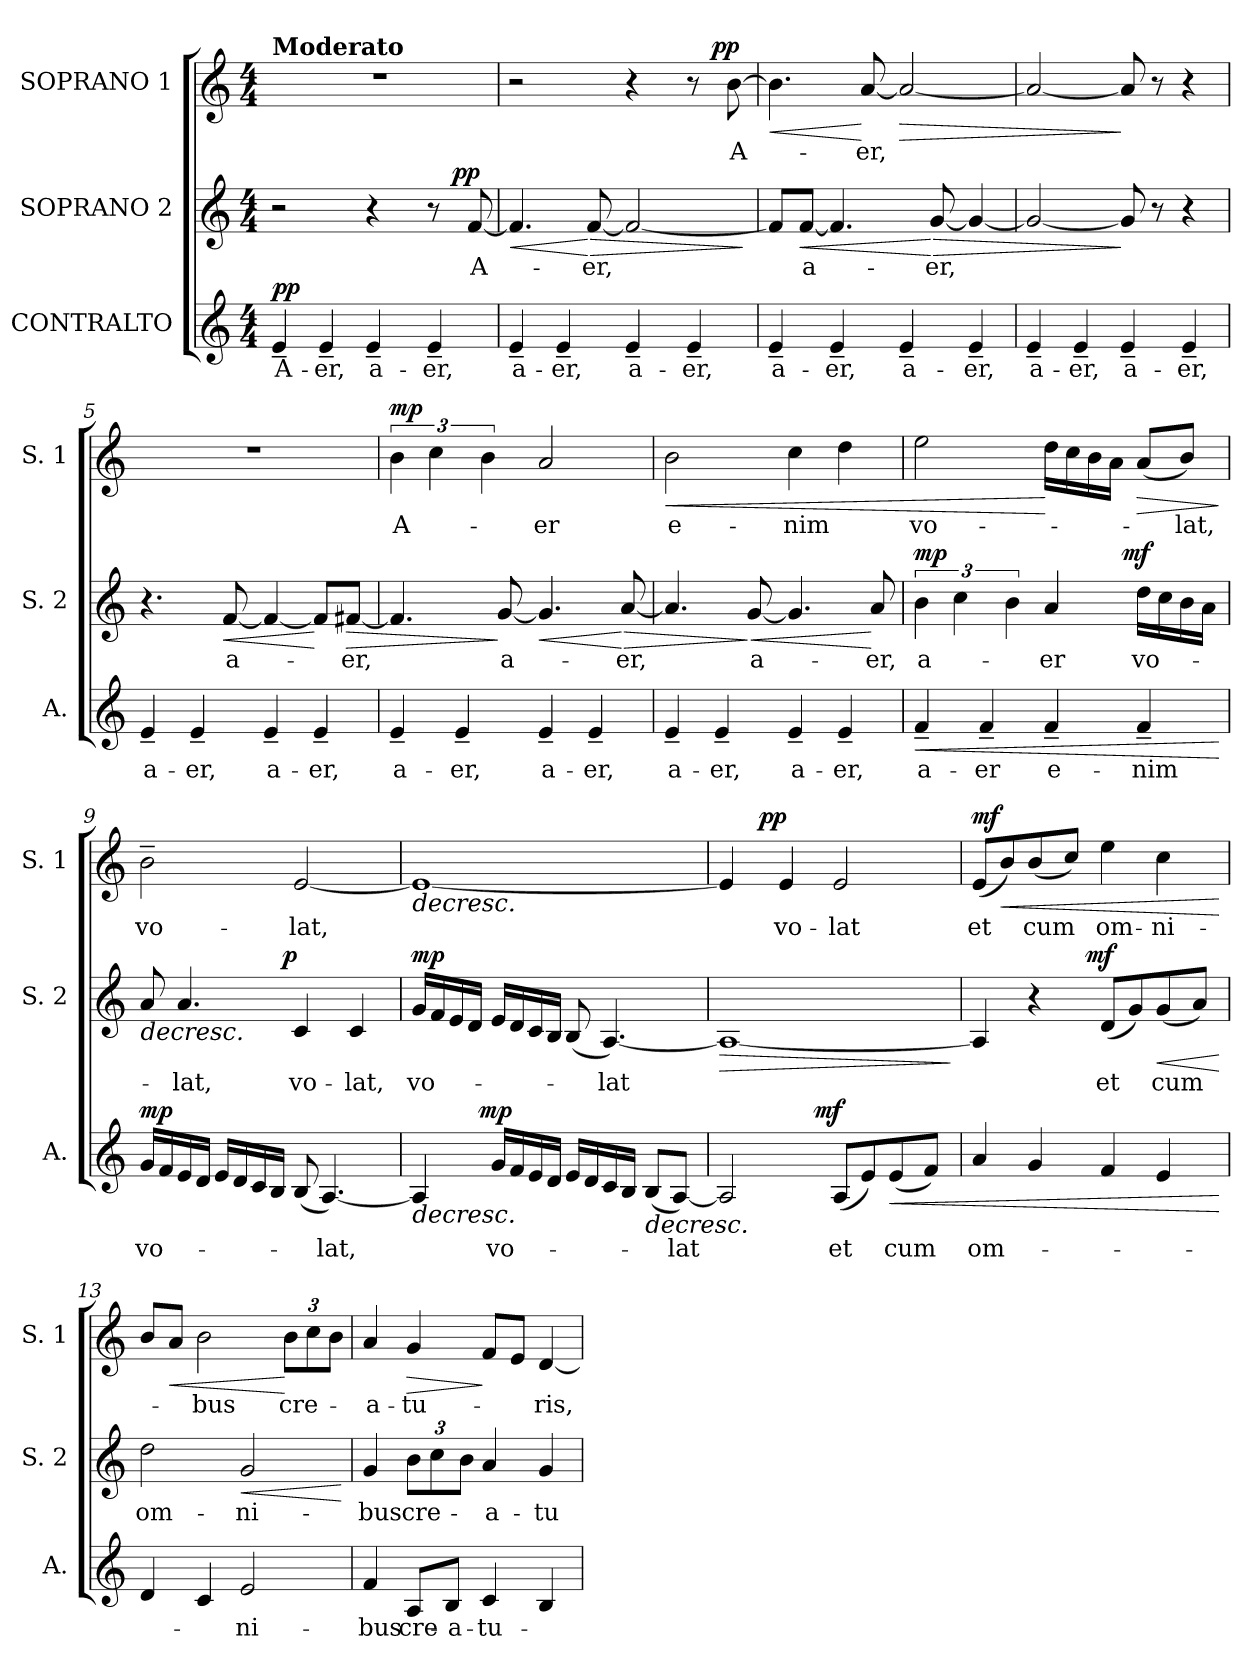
**kern	**text	**dynam	**kern	**text	**dynam	**kern	**text	**dynam
*part3	*part3	*part3	*part2	*part2	*part2	*part1	*part1	*part1
*staff3	*staff3	*staff3	*staff2	*staff2	*staff2	*staff1	*staff1	*staff1
*I"CONTRALTO	*	*	*I"SOPRANO 2	*	*	*I"SOPRANO 1	*	*
*I'A.	*	*	*I'S. 2	*	*	*I'S. 1	*	*
*clefG2	*	*	*clefG2	*	*	*clefG2	*	*
*k[]	*	*	*k[]	*	*	*k[]	*	*
*C:	*	*	*C:	*	*	*C:	*	*
*M4/4	*	*	*M4/4	*	*	*M4/4	*	*
*MM80	*	*	*MM80	*	*	*MM80	*	*
=1	=1	=1	=1	=1	=1	=1	=1	=1
!	!	!	!	!	!	!LO:TX:a:B:t=Moderato	!	!
!	!LO:LY:b	!LO:DY:a	!	!	!	!	!	!
*	*	*	*^	*	*	*	*	*
4e~</	A-	pp	2r	3%2ryy	.	.	1r	.	.
!	!LO:LY:b	!	!	!	!	!	!	!	!
4e~</	-er,	.	.	.	.	.	.	.	.
!	!LO:LY:b	!	!	!	!	!	!	!	!
4e~</	a-	.	4r	.	.	.	.	.	.
.	.	.	.	6ryy	.	.	.	.	.
!	!LO:LY:b	!	!	!	!	!	!	!	!
4e~</	-er,	.	8r	.	.	.	.	.	.
!	!	!	!	!	!	!LO:DY:a	!	!	!
.	.	.	.	6ryy	.	pp	.	.	.
!	!	!	!	!	!LO:LY:b	!	!	!	!
.	.	.	[<8f/	.	A-	.	.	.	.
=2	=2	=2	=2	=2	=2	=2	=2	=2	=2
!	!LO:LY:b	!	!	!	!	!LO:HP:b	!	!	!
*	*	*	*v	*v	*	*	*^	*	*
4e~</	a-	.	4.f/]	.	<	2r	3%2ryy	.	.
!	!LO:LY:b	!	!	!	!	!	!	!	!
4e~</	-er,	.	.	.	.	.	.	.	.
!	!	!	!	!LO:LY:b	!LO:HP:n=1:b	!	!	!	!
.	.	.	[<8f/	-er,	[ >	.	.	.	.
!	!LO:LY:b	!	!	!	!	!	!	!	!
4e~</	a-	.	2f/_	.	.	4r	.	.	.
.	.	.	.	.	.	.	6ryy	.	.
!	!LO:LY:b	!	!	!	!	!	!	!	!
4e~</	-er,	.	.	.	.	8r	.	.	.
!	!	!	!	!	!	!	!	!	!LO:DY:a
.	.	.	.	.	.	.	6ryy	.	pp
!	!	!	!	!	!	!	!	!LO:LY:b	!
.	.	.	.	.	.	[>8b\	.	A-	.
.	.	.	.	.	]	.	.	.	.
=3	=3	=3	=3	=3	=3	=3	=3	=3	=3
!	!LO:LY:b	!	!	!	!	!	!	!	!LO:HP:b
*	*	*	*	*	*	*v	*v	*	*
4e~</	a-	.	8f/L]	.	.	4.b\]	.	<
!	!	!	!	!LO:LY:b	!LO:HP:b	!	!	!
.	.	.	[<8f/J	a-	<	.	.	.
!	!LO:LY:b	!	!	!	!	!	!	!
4e~</	-er,	.	4.f/]	.	.	.	.	.
!	!	!	!	!	!	!	!LO:LY:b	!
.	.	.	.	.	.	[<8a/	-er,	[
!	!LO:LY:b	!	!	!	!	!	!	!LO:HP:b
4e~</	a-	.	.	.	.	2a/_	.	>
!	!	!	!	!LO:LY:b	!LO:HP:n=1:b	!	!	!
.	.	.	[<8g/	-er,	[ >	.	.	.
!	!LO:LY:b	!	!	!	!	!	!	!
4e~</	-er,	.	4g/_	.	.	.	.	.
=4	=4	=4	=4	=4	=4	=4	=4	=4
!	!LO:LY:b	!	!	!	!	!	!	!
4e~</	a-	.	2g/_	.	.	2a/_	.	.
!	!LO:LY:b	!	!	!	!	!	!	!
4e~</	-er,	.	.	.	.	.	.	.
!	!LO:LY:b	!	!	!	!	!	!	!
4e~</	a-	.	8g/]	.	]	8a/]	.	]
.	.	.	8r	.	.	8r	.	.
!	!LO:LY:b	!	!	!	!	!	!	!
4e~</	-er,	.	4r	.	.	4r	.	.
!!LO:LB:g=z
=5	=5	=5	=5	=5	=5	=5	=5	=5
!	!LO:LY:b	!	!	!	!	!	!	!
4e~</	a-	.	4.r	.	.	1r	.	.
!	!LO:LY:b	!	!	!	!	!	!	!
4e~</	-er,	.	.	.	.	.	.	.
!	!	!	!	!LO:LY:b	!LO:HP:b	!	!	!
.	.	.	[<8f/	a-	<	.	.	.
!	!LO:LY:b	!	!	!	!	!	!	!
4e~</	a-	.	4f/_	.	.	.	.	.
!	!LO:LY:b	!	!	!	!	!	!	!
4e~</	-er,	.	8f/L]	.	[	.	.	.
!	!	!	!	!LO:LY:b	!LO:HP:b	!	!	!
.	.	.	[<8f#X/J	-er,	>	.	.	.
=6	=6	=6	=6	=6	=6	=6	=6	=6
!	!LO:LY:b	!	!	!	!	!	!LO:LY:b	!LO:DY:a
4e~</	a-	.	4.f#/]	.	.	6b\	A-	mp
.	.	.	.	.	.	6cc\	.	.
!	!LO:LY:b	!	!	!	!	!	!	!
4e~</	-er,	.	.	.	.	.	.	.
.	.	.	.	.	.	6b\	.	.
!	!	!	!	!LO:LY:b	!	!	!	!
.	.	.	[<8g/	a-	]	.	.	.
!	!LO:LY:b	!	!	!	!LO:HP:b	!	!LO:LY:b	!
4e~</	a-	.	4.g/]	.	<	2a/	-er	.
!	!LO:LY:b	!	!	!	!	!	!	!
4e~</	-er,	.	.	.	.	.	.	.
!	!	!	!	!LO:LY:b	!LO:HP:n=1:b	!	!	!
.	.	.	[<8a/	-er,	[ >	.	.	.
=7	=7	=7	=7	=7	=7	=7	=7	=7
!	!LO:LY:b	!	!	!	!	!	!LO:LY:b	!LO:HP:b
4e~</	a-	.	4.a/]	.	.	2b\	e-	<
!	!LO:LY:b	!	!	!	!	!	!	!
4e~</	-er,	.	.	.	.	.	.	.
!	!	!	!	!LO:LY:b	!LO:HP:n=1:b	!	!	!
.	.	.	[<8g/	a-	] <	.	.	.
!	!LO:LY:b	!	!	!	!	!	!LO:LY:b	!
4e~</	a-	.	4.g/]	.	.	4cc\	-nim	.
!	!LO:LY:b	!	!	!	!	!	!	!
4e~</	-er,	.	.	.	.	4dd\	.	.
!	!	!	!	!LO:LY:b	!	!	!	!
.	.	.	8a/	-er,	[	.	.	.
=8	=8	=8	=8	=8	=8	=8	=8	=8
!	!LO:LY:b	!LO:HP:b	!	!LO:LY:b	!LO:DY:a	!	!LO:LY:b	!
*	*	*	*^	*	*	*	*	*
4f~</	a-	<	6b\	2ryy	a-	mp	2ee\	vo-	.
.	.	.	6cc\	.	.	.	.	.	.
!	!LO:LY:b	!	!	!	!	!	!	!	!
4f~</	-er	.	.	.	.	.	.	.	.
.	.	.	6b\	.	.	.	.	.	.
!	!LO:LY:b	!	!	!	!LO:LY:b	!	!	!	!
4f~</	e-	.	4a/	8..ryy	-er	.	16dd\LL	.	[
.	.	.	.	.	.	.	16cc\	.	.
.	.	.	.	.	.	.	16b\	.	.
.	.	.	.	.	.	.	16a\JJ	.	.
!	!	!	!	!	!	!LO:DY:a	!	!	!
.	.	.	.	4ryy	.	mf	.	.	.
!	!LO:LY:b	!	!	!	!LO:LY:b	!	!	!	!LO:HP:b
4f~</	-nim	.	16dd\LL	.	vo-	.	(<8a/L	.	>
.	.	.	16cc\	.	.	.	.	.	.
!	!	!	!	!	!	!	!	!LO:LY:b	!
.	.	.	16b\	.	.	.	8b/J)	-lat,	.
.	.	.	16a\JJ	.	.	.	.	.	.
.	.	.	.	32ryy	.	.	.	.	.
.	.	[	.	.	.	.	.	.	]
!!LO:LB:g=z
=9	=9	=9	=9	=9	=9	=9	=9	=9	=9
!	!LO:LY:b	!LO:DY:a	!	!	!	!LO:HP:b	!	!LO:LY:b	!
16g/LL	vo-	mp	8a/	4...ryy	.	>	2b~>\	vo-	.
16f/	.	.	.	.	.	.	.	.	.
!	!	!	!	!	!LO:LY:b	!	!	!	!
16e/	.	.	4.a/	.	-lat,	.	.	.	.
16d/JJ	.	.	.	.	.	.	.	.	.
16e/LL	.	.	.	.	.	.	.	.	.
16d/	.	.	.	.	.	.	.	.	.
16c/	.	.	.	.	.	.	.	.	.
16B/JJ	.	.	.	.	.	.	.	.	.
!	!	!	!	!	!	!LO:DY:a	!	!	!
.	.	.	.	2ryy	.	p	.	.	.
!	!	!	!	!	!LO:LY:b	!	!	!LO:LY:b	!
(<8B/	.	.	4c/	.	vo-	]	[<2e/	-lat,	.
!	!LO:LY:b	!	!	!	!	!	!	!	!
[<4.A/)	-lat,	.	.	.	.	.	.	.	.
!	!	!	!	!	!LO:LY:b	!	!	!	!
.	.	.	4c/	.	-lat,	.	.	.	.
.	.	.	.	32ryy	.	.	.	.	.
=10	=10	=10	=10	=10	=10	=10	=10	=10	=10
!	!	!LO:HP:b	!	!	!LO:LY:b	!LO:DY:a	!	!	!LO:HP:b
*^	*	*	*v	*v	*	*	*	*	*
4A/]	8..ryy	.	>	16g/LL	vo-	mp	1e_	.	>
.	.	.	.	16f/	.	.	.	.	.
.	.	.	.	16e/	.	.	.	.	.
.	.	.	.	16d/JJ	.	.	.	.	.
!	!	!	!LO:DY:a	!	!	!	!	!	!
.	2ryy	.	mp	.	.	.	.	.	.
!	!	!LO:LY:b	!	!	!	!	!	!	!
16g/LL	.	vo-	]	16e/LL	.	.	.	.	.
16f/	.	.	.	16d/	.	.	.	.	.
16e/	.	.	.	16c/	.	.	.	.	.
16d/JJ	.	.	.	16B/JJ	.	.	.	.	.
16e/LL	.	.	.	(<8B/	.	.	.	.	.
16d/	.	.	.	.	.	.	.	.	.
!	!	!	!	!	!LO:LY:b	!	!	!	!
16c/	.	.	.	[<4.A/)	-lat	.	.	.	.
16B/JJ	.	.	.	.	.	.	.	.	.
.	4ryy	.	.	.	.	.	.	.	.
!	!	!	!LO:HP:b	!	!	!	!	!	!
(<8B/L	.	.	>	.	.	.	.	.	.
!	!	!LO:LY:b	!	!	!	!	!	!	!
[<8A/J)	.	-lat	.	.	.	.	.	.	.
.	32ryy	.	.	.	.	.	.	.	.
=11	=11	=11	=11	=11	=11	=11	=11	=11	=11
!	!	!	!	!	!	!LO:HP:b	!	!	!
*	*	*	*	*	*	*	*^	*	*
2A/]	4..ryy	.	.	1A_	.	>	4e/]	6ryy	.	.
.	.	.	.	.	.	.	.	96ryy	.	.
!	!	!	!	!	!	!	!	!	!	!LO:DY:a
.	.	.	.	.	.	.	.	3%2ryy	.	pp
!	!	!	!	!	!	!	!	!	!LO:LY:b	!
.	.	.	.	.	.	.	4e/	.	vo-	]
!	!	!	!LO:DY:a	!	!	!	!	!	!	!
.	2ryy	.	mf	.	.	.	.	.	.	.
!	!	!LO:LY:b	!	!	!	!	!	!	!LO:LY:b	!
(<8A/L	.	et	]	.	.	.	2e/	.	-lat	.
8e/)	.	.	.	.	.	.	.	.	.	.
!	!	!LO:LY:b	!LO:HP:b	!	!	!	!	!	!	!
(<8e/	.	cum	<	.	.	.	.	.	.	.
.	.	.	.	.	.	.	.	12...ryy	.	.
8f/J)	.	.	.	.	.	.	.	.	.	.
.	16ryy	.	.	.	.	.	.	.	.	.
.	.	.	.	.	.	]	.	.	.	.
=12	=12	=12	=12	=12	=12	=12	=12	=12	=12	=12
!	!	!LO:LY:b	!	!	!	!	!	!	!LO:LY:b	!LO:DY:a
*v	*v	*	*	*^	*	*	*v	*v	*	*
4a/	om-	.	4A/]	3ryy	.	.	(<8e/L	et	mf
!	!	!	!	!	!	!	!	!	!LO:HP:b
.	.	.	.	.	.	.	8b/)	.	<
!	!	!	!	!	!	!	!	!LO:LY:b	!
4g/	.	.	4r	.	.	.	(<8b/	cum	.
.	.	.	.	12.ryy	.	.	.	.	.
.	.	.	.	.	.	.	8cc/J)	.	.
!	!	!	!	!	!	!LO:DY:a	!	!	!
.	.	.	.	3ryy	.	mf	.	.	.
!	!	!	!	!	!LO:LY:b	!	!	!LO:LY:b	!
4f/	.	.	(<8d/L	.	et	.	4ee\	om-	.
.	.	.	8g/)	.	.	.	.	.	.
!	!	!	!	!	!LO:LY:b	!LO:HP:b	!	!LO:LY:b	!
4e/	.	.	(<8g/	.	cum	<	4cc\	-ni-	.
.	.	.	.	6ryy	.	.	.	.	.
.	.	.	8a/J)	.	.	.	.	.	.
.	.	.	.	24ryy	.	.	.	.	.
.	.	[	.	.	.	[	.	.	[
!!LO:PB:g=z
=13	=13	=13	=13	=13	=13	=13	=13	=13	=13
!	!	!	!	!	!LO:LY:b	!	!	!	!
*	*	*	*v	*v	*	*	*	*	*
4d/	.	.	2dd\	om-	.	8b/L	.	.
!	!	!	!	!	!	!	!	!LO:HP:b
.	.	.	.	.	.	8a/J	.	<
!	!	!	!	!	!	!	!LO:LY:b	!
4c/	.	.	.	.	.	2b\	-bus	.
!	!LO:LY:b	!	!	!LO:LY:b	!LO:HP:b	!	!	!
2e/	-ni-	.	2g/	-ni-	<	.	.	.
!	!	!	!	!	!	!	!LO:LY:b	!
.	.	.	.	.	.	12b\L	cre-	[
.	.	.	.	.	.	12cc\	.	.
.	.	.	.	.	.	12b\J	.	.
.	.	.	.	.	[	.	.	.
=14	=14	=14	=14	=14	=14	=14	=14	=14
!	!LO:LY:b	!	!	!LO:LY:b	!	!	!LO:LY:b	!
4f/	-bus	.	4g/	-bus	.	4a/	-a-	.
!	!LO:LY:b	!	!	!LO:LY:b	!	!	!LO:LY:b	!LO:HP:b
8A/L	cre-	.	12b\L	cre-	.	4g/	-tu-	>
.	.	.	12cc\	.	.	.	.	.
!	!LO:LY:b	!	!	!	!	!	!	!
8B/J	-a-	.	.	.	.	.	.	.
.	.	.	12b\J	.	.	.	.	.
!	!LO:LY:b	!	!	!LO:LY:b	!	!	!	!
4c/	-tu-	.	4a/	-a-	.	8f/L	.	]
.	.	.	.	.	.	8e/J	.	.
!	!	!	!	!LO:LY:b	!	!	!LO:LY:b	!
4B/	.	.	4g/	-tu-	.	[<4d/	-ris,	.
=	=	=	=	=	=	=	=	=
*-	*-	*-	*-	*-	*-	*-	*-	*-
